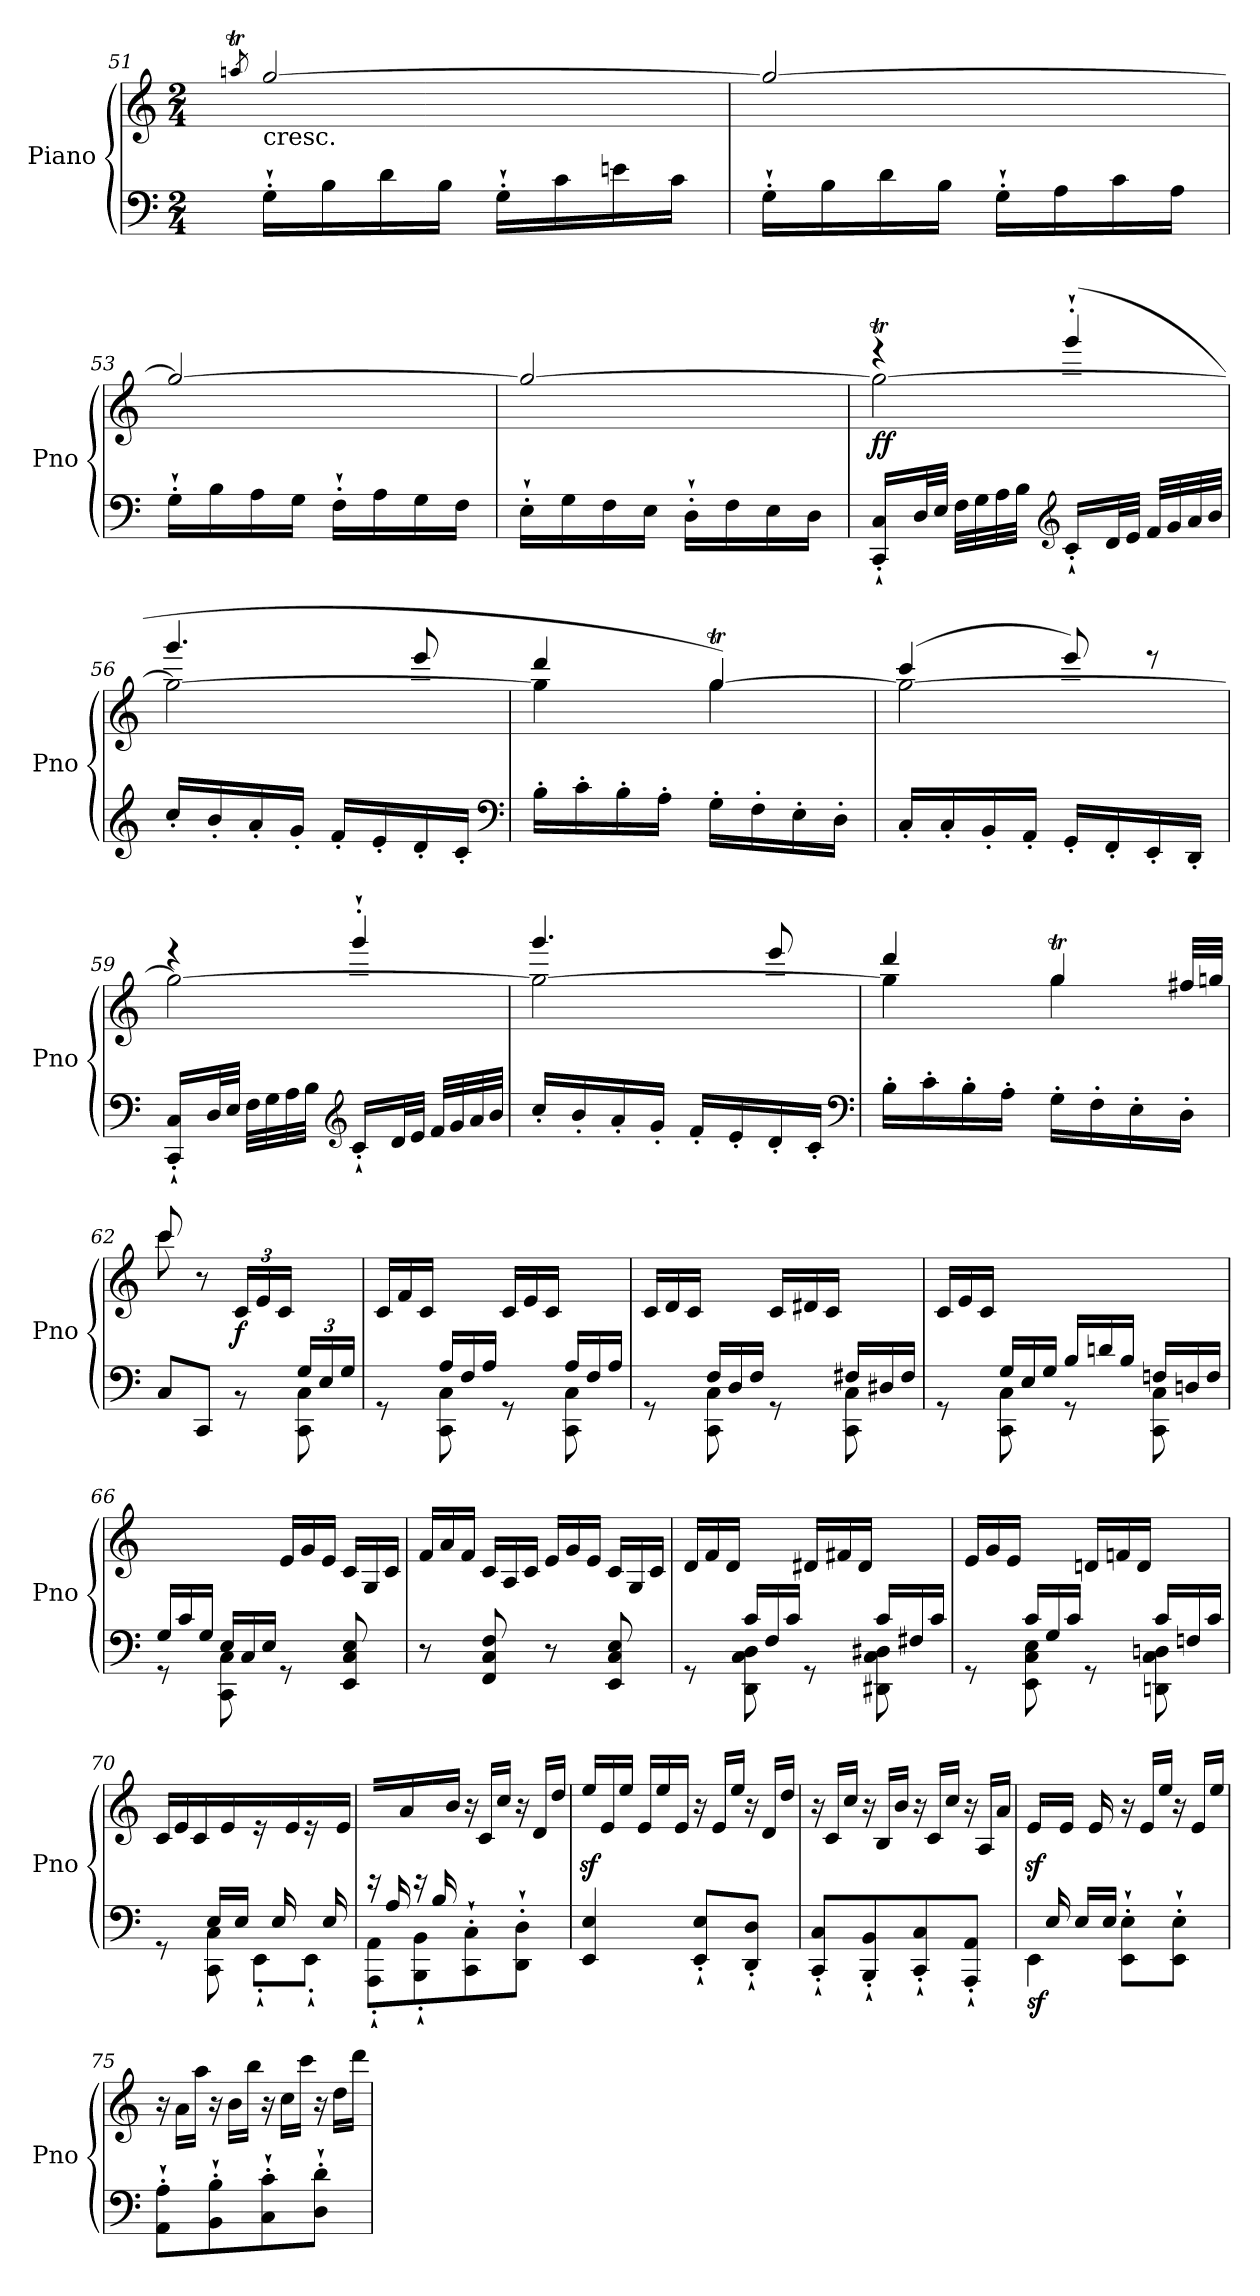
**kern	**kern	**dynam
*part1	*part1	*part1
*staff2	*staff1	*staff1/2
*I"Piano	*	*
*I'Pno	*	*
*clefF4	*clefG2	*
*k[]	*k[]	*
*C:	*C:	*
*M2/4	*M2/4	*
=51	=51	=51
.	8qaanT/	.
*	*^	*
!	!LO:TX:b:t=cresc.	!	!
16G`'\LL	[2ggTTTT/	32aayy	.
.	.	32ggyy	.
16B\	.	32aayy	.
.	.	32ggyy	.
16d\	.	32aayy	.
.	.	32ggyy	.
16B\JJ	.	32aayy	.
.	.	32ggyy	.
16G`'\LL	.	32aayy	.
.	.	32ggyy	.
16c\	.	32aayy	.
.	.	32ggyy	.
16en\	.	32aayy	.
.	.	32ggyy	.
16c\JJ	.	32aayy	.
.	.	32ggyy	.
=52	=52	=52	=52
16G`'\LL	2gg/_	32aayy	.
.	.	32ggyy	.
16B\	.	32aayy	.
.	.	32ggyy	.
16d\	.	32aayy	.
.	.	32ggyy	.
16B\JJ	.	32aayy	.
.	.	32ggyy	.
16G`'\LL	.	32aayy	.
.	.	32ggyy	.
16A\	.	32aayy	.
.	.	32ggyy	.
16c\	.	32aayy	.
.	.	32ggyy	.
16A\JJ	.	32aayy	.
.	.	32ggyy	.
=53	=53	=53	=53
16G`'\LL	2gg/_	32aayy	.
.	.	32ggyy	.
16B\	.	32aayy	.
.	.	32ggyy	.
16A\	.	32aayy	.
.	.	32ggyy	.
16G\JJ	.	32aayy	.
.	.	32ggyy	.
16F`'\LL	.	32aayy	.
.	.	32ggyy	.
16A\	.	32aayy	.
.	.	32ggyy	.
16G\	.	32aayy	.
.	.	32ggyy	.
16F\JJ	.	32aayy	.
.	.	32ggyy	.
!!LO:LB:g=z	!!
=54	=54	=54	=54
16E`'\LL	2gg/_	32aayy	.
.	.	32ggyy	.
16G\	.	32aayy	.
.	.	32ggyy	.
16F\	.	32aayy	.
.	.	32ggyy	.
16E\JJ	.	32aayy	.
.	.	32ggyy	.
16D`'\LL	.	32aayy	.
.	.	32ggyy	.
16F\	.	32aayy	.
.	.	32ggyy	.
16E\	.	32aayy	.
.	.	32ggyy	.
16D\JJ	.	32aaTTTyy	.
.	.	32ggyy	.
=55	=55	=55	=55
*	*	*^	*
!	!	!	!	!LO:DY:b
16CC/`' 16C/`'LL	2ggT\_	32aayy	4reee	ff
.	.	32ggyy	.	.
32D/L	.	32aayy	.	.
32E/JJJ	.	32ggyy	.	.
32F\LLL	.	32aayy	.	.
32G\	.	32ggyy	.	.
32A\	.	32aayy	.	.
32B\JJJ	.	32ggyy	.	.
*clefG2	*	*	*	*
16c`'/LL	.	32aayy	(4ggg`'/	.
.	.	32ggyy	.	.
32d/L	.	32aayy	.	.
32e/JJJ	.	32ggyy	.	.
32f/LLL	.	32aayy	.	.
32g/	.	32ggyy	.	.
32a/	.	32aayy	.	.
32b/JJJ	.	32ggyy	.	.
=56	=56	=56	=56	=56
16cc'/LL	2gg\_	32aayy	4.ggg/	.
.	.	32ggyy	.	.
16b'/	.	32aayy	.	.
.	.	32ggyy	.	.
16a'/	.	32aayy	.	.
.	.	32ggyy	.	.
16g'/JJ	.	32aayy	.	.
.	.	32ggyy	.	.
16f'/LL	.	32aayy	.	.
.	.	32ggyy	.	.
16e'/	.	32aayy	.	.
.	.	32ggyy	.	.
16d'/	.	32aayy	8eee/	.
.	.	32ggyy	.	.
16c'/JJ	.	32aayy	.	.
.	.	32ggyy	.	.
*clefF4	*	*	*	*
=57	=57	=57	=57	=57
16B'\LL	4gg\]	32aayy	4ddd/	.
.	.	32ggyy	.	.
16c'\	.	32aayy	.	.
.	.	32ggyy	.	.
16B'\	.	32aayy	.	.
.	.	32ggyy	.	.
16A'\JJ	.	32aayy	.	.
.	.	32ggyy	.	.
16G'\LL	[4ggT\	32aayy	4gg/)	.
.	.	32ggyy	.	.
16F'\	.	32aayy	.	.
.	.	32ggyy	.	.
16E'\	.	32aayy	.	.
.	.	32ggyy	.	.
16D'\JJ	.	32aayy	.	.
.	.	32ggyy	.	.
=58	=58	=58	=58	=58
16C'/LL	2gg\_	32aayy	(4ccc/	.
.	.	32ggyy	.	.
16C'/	.	32aayy	.	.
.	.	32ggyy	.	.
16BB'/	.	32aayy	.	.
.	.	32ggyy	.	.
16AA'/JJ	.	32aayy	.	.
.	.	32ggyy	.	.
16GG'/LL	.	32aayy	8eee/)	.
.	.	32ggyy	.	.
16FF'/	.	32aayy	.	.
.	.	32ggyy	.	.
16EE'/	.	32aayy	8reee	.
.	.	32ggyy	.	.
16DD'/JJ	.	32aayy	.	.
.	.	32ggyy	.	.
!!LO:PB:g=z	!!	!!
=59	=59	=59	=59	=59
16CC/`' 16C/`'LL	2gg\_	32aayy	4reee	.
.	.	32ggyy	.	.
32D/L	.	32aayy	.	.
32E/JJJ	.	32ggyy	.	.
32F\LLL	.	32aayy	.	.
32G\	.	32ggyy	.	.
32A\	.	32aayy	.	.
32B\JJJ	.	32ggyy	.	.
*clefG2	*	*	*	*
16c`'/LL	.	32aayy	4ggg`'/	.
.	.	32ggyy	.	.
32d/L	.	32aayy	.	.
32e/JJJ	.	32ggyy	.	.
32f/LLL	.	32aayy	.	.
32g/	.	32ggyy	.	.
32a/	.	32aayy	.	.
32b/JJJ	.	32ggyy	.	.
=60	=60	=60	=60	=60
16cc'/LL	2gg\_	32aayy	4.ggg/	.
.	.	32ggyy	.	.
16b'/	.	32aayy	.	.
.	.	32ggyy	.	.
16a'/	.	32aayy	.	.
.	.	32ggyy	.	.
16g'/JJ	.	32aayy	.	.
.	.	32ggyy	.	.
16f'/LL	.	32aayy	.	.
.	.	32ggyy	.	.
16e'/	.	32aayy	.	.
.	.	32ggyy	.	.
16d'/	.	32aayy	8eee/	.
.	.	32ggyy	.	.
16c'/JJ	.	32aayy	.	.
.	.	32ggyy	.	.
*clefF4	*	*	*	*
=61	=61	=61	=61	=61
16B'\LL	4gg\]	32aayy	4ddd/	.
.	.	32ggyy	.	.
16c'\	.	32aayy	.	.
.	.	32ggyy	.	.
16B'\	.	32aayy	.	.
.	.	32ggyy	.	.
16A'\JJ	.	32aayy	.	.
.	.	32ggyy	.	.
16G'\LL	4ggT\	32aayy	4gg/	.
.	.	32ggyy	.	.
16F'\	.	32aayy	.	.
.	.	32ggyy	.	.
16E'\	.	32aayy	.	.
.	.	32ggyy	.	.
16D'\JJ	.	32ff#XTTT/LLL	.	.
.	.	32gg/JJJ	.	.
*	*	*v	*v	*
=62	=62	=62	=62
*^	*	*	*
4.ryy	8C/L	8ccc/	8ccc\	.
.	8CC/J	8r	8ryy	.
*	*	*Xbrackettup	*	*
!	!	!	!	!LO:DY:b
.	8rBB	24c/LL	4ryy	f
.	.	24e/	.	.
.	.	24c/JJ	.	.
*Xbrackettup	*	*	*	*
24G/LL	8CC\ 8C\	8ryy	.	.
24E/	.	.	.	.
24G/JJ	.	.	.	.
*	*	*v	*v	*
!!LO:LB:g=z
=63	=63	=63	=63
*	*	*Xtuplet	*
8ryy	8rGG	24c/LL	.
.	.	24f/	.
.	.	24c/JJ	.
*Xtuplet	*	*	*
24A/LL	8CC\ 8C\	8ryy	.
24F/	.	.	.
24A/JJ	.	.	.
8ryy	8rGG	24c/LL	.
.	.	24e/	.
.	.	24c/JJ	.
24A/LL	8CC\ 8C\	8ryy	.
24F/	.	.	.
24A/JJ	.	.	.
=64	=64	=64	=64
8ryy	8rGG	24c/LL	.
.	.	24d/	.
.	.	24c/JJ	.
24F/LL	8CC\ 8C\	8ryy	.
24D/	.	.	.
24F/JJ	.	.	.
8ryy	8rGG	24c/LL	.
.	.	24d#X/	.
.	.	24c/JJ	.
24F#X/LL	8CC\ 8C\	8ryy	.
24D#X/	.	.	.
24F#/JJ	.	.	.
=65	=65	=65	=65
8ryy	8rGG	24c/LL	.
.	.	24e/	.
.	.	24c/JJ	.
24G/LL	8CC\ 8C\	4.ryy	.
24E/	.	.	.
24G/JJ	.	.	.
24B/LL	8rGG	.	.
24dn/	.	.	.
24B/JJ	.	.	.
24Fn/LL	8CC\ 8C\	.	.
24Dn/	.	.	.
24F/JJ	.	.	.
=66	=66	=66	=66
24G/LL	8rGG	4ryy	.
24c/	.	.	.
24G/JJ	.	.	.
24E/LL	8CC\ 8C\	.	.
24C/	.	.	.
24E/JJ	.	.	.
4ryy	8rGG	24e/LL	.
.	.	24g/	.
.	.	24e/JJ	.
.	8EE/ 8C/ 8E/	24c/LL	.
.	.	24G/	.
.	.	24c/JJ	.
*v	*v	*	*
!!LO:LB:g=z
=67	=67	=67
8r	24f/LL	.
.	24a/	.
.	24f/JJ	.
8FF/ 8C/ 8F/	24c/LL	.
.	24A/	.
.	24c/JJ	.
8r	24e/LL	.
.	24g/	.
.	24e/JJ	.
8EE/ 8C/ 8E/	24c/LL	.
.	24G/	.
.	24c/JJ	.
=68	=68	=68
*^	*	*
8ryy	8rGG	24d/LL	.
.	.	24f/	.
.	.	24d/JJ	.
24c/LL	8DD\ 8C\ 8D\	8ryy	.
24F/	.	.	.
24c/JJ	.	.	.
8ryy	8rGG	24d#X/LL	.
.	.	24f#X/	.
.	.	24d#/JJ	.
24c/LL	8DD#X\ 8C\ 8D#X\	8ryy	.
24F#X/	.	.	.
24c/JJ	.	.	.
=69	=69	=69	=69
8ryy	8rGG	24e/LL	.
.	.	24g/	.
.	.	24e/JJ	.
24c/LL	8EE\ 8C\ 8E\	8ryy	.
24G/	.	.	.
24c/JJ	.	.	.
8ryy	8rGG	24dn/LL	.
.	.	24fn/	.
.	.	24d/JJ	.
24c/LL	8DDn\ 8C\ 8Dn\	8ryy	.
24Fn/	.	.	.
24c/JJ	.	.	.
=70	=70	=70	=70
8ryy	8rGG	24c/LL	.
.	.	24e/	.
.	.	24c/JJ	.
24E/LL	8CC\ 8C\	24ryy	.
24ryy	.	24e/	.
24E/JJ	.	24ryy	.
24ryy	8EE`'\L	24r	.
24E/LL	.	24ryy	.
12ryy	.	24e/JJ	.
.	8EE`'\J	24r	.
24E/LL	.	24ryy	.
24ryy	.	24e/JJ	.
!!LO:LB:g=z
=71	=71	=71	=71
24ryy	8AAA\`' 8AA\`'L	24rBB	.
24A/LL	.	24ryy	.
12ryy	.	24a/JJ	.
.	8BBB\`' 8BB\`'	24rBB	.
24B/LL	.	24ryy	.
24%7ryy	.	24b/JJ	.
.	8CC\`' 8C\`'	24r	.
.	.	24c/LL	.
.	.	24cc/JJ	.
.	8DD\`' 8D\`'J	24r	.
.	.	24d/LL	.
.	.	24dd/JJ	.
*v	*v	*	*
=72	=72	=72
4EE/ 4E/	24eez</LL	.
.	24e/	.
.	24ee/JJ	.
.	24e/LL	.
.	24ee/	.
.	24e/JJ	.
8EE/`' 8E/`'L	24r	.
.	24e/LL	.
.	24ee/JJ	.
8DD/`' 8D/`'J	24r	.
.	24d/LL	.
.	24dd/JJ	.
=73	=73	=73
8CC/`' 8C/`'L	24r	.
.	24c/LL	.
.	24cc/JJ	.
8BBB/`' 8BB/`'	24r	.
.	24B/LL	.
.	24b/JJ	.
8CC/`' 8C/`'	24r	.
.	24c/LL	.
.	24cc/JJ	.
8AAA/`' 8AA/`'J	24r	.
.	24A/LL	.
.	24a/JJ	.
=74	=74	=74
*^	*	*
!	!	!	!LO:DY:b=2
24ryy	4EE\	24ez</LL	sf
24E/	.	24ryy	.
24ryy	.	24e/JJ	.
24E/LL	.	24ryy	.
24ryy	.	24e/	.
24E/JJ	.	24ryy	.
4ryy	8EE\`' 8E\`'L	24r	.
.	.	24e/LL	.
.	.	24ee/JJ	.
.	8EE\`' 8E\`'J	24r	.
.	.	24e/LL	.
.	.	24ee/JJ	.
*v	*v	*	*
!!LO:LB:g=z
=75	=75	=75
8AA\`' 8A\`'L	24r	.
.	24a\LL	.
.	24aa\JJ	.
8BB\`' 8B\`'	24r	.
.	24b\LL	.
.	24bb\JJ	.
8C\`' 8c\`'	24r	.
.	24cc\LL	.
.	24ccc\JJ	.
8D\`' 8d\`'J	24r	.
.	24dd\LL	.
.	24ddd\JJ	.
=	=	=
*-	*-	*-
